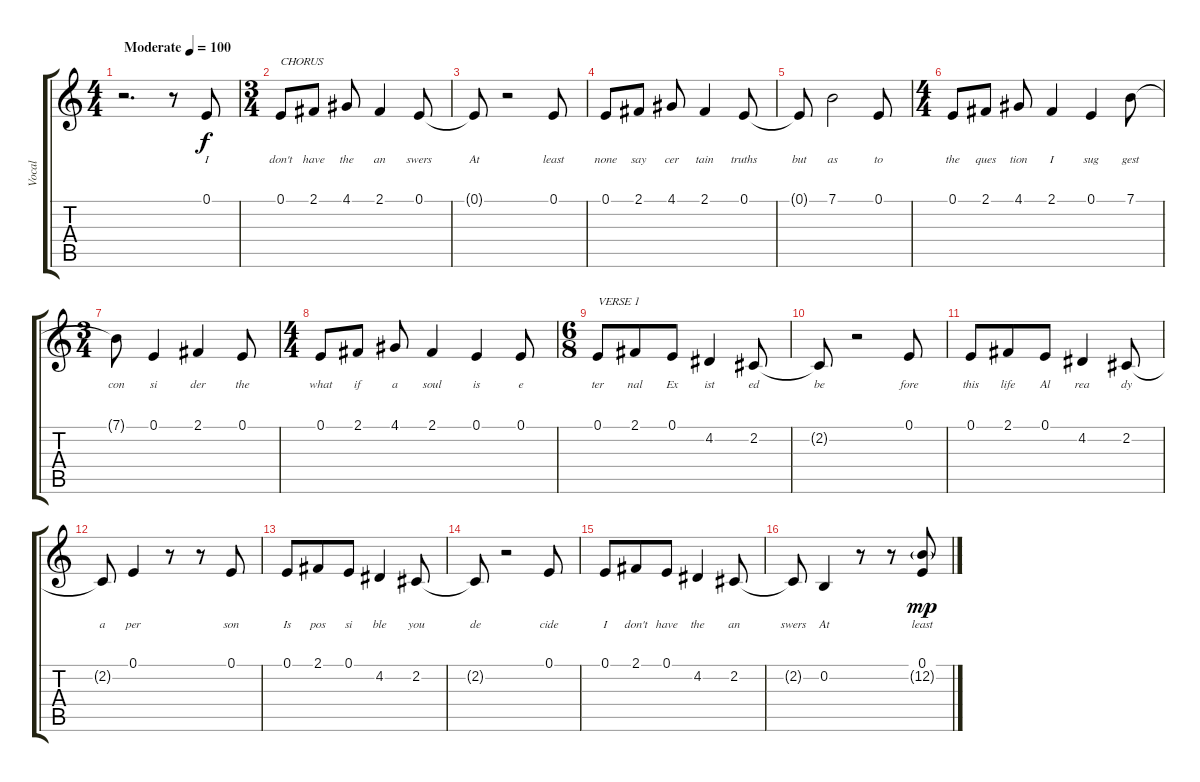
\track ("Vocal" "Vocal") {instrument acousticgrandpiano}
\staff {score tabs}
\tuning (E4 B3 G3 D3 A2 E2) {hide}
\ts (4 4)
\tempo (100 "Moderate")
\clef g2
\ks c
r.2{d dy f instrument acousticgrandpiano} r.8 0.1.8{lyrics (0 "I") lyrics (1 "") lyrics (2 "") lyrics (3 "") lyrics (4 "")} |
\ts (3 4)
0.1.8{txt "CHORUS" lyrics (0 "don't") lyrics (1 "") lyrics (2 "") lyrics (3 "") lyrics (4 "")} 2.1.8{lyrics (0 "have") lyrics (1 "") lyrics (2 "") lyrics (3 "") lyrics (4 "")} 4.1.8{lyrics (0 "the") lyrics (1 "") lyrics (2 "") lyrics (3 "") lyrics (4 "")} 2.1.4{lyrics (0 "an") lyrics (1 "") lyrics (2 "") lyrics (3 "") lyrics (4 "")} 0.1.8{lyrics (0 "swers") lyrics (1 "") lyrics (2 "") lyrics (3 "") lyrics (4 "")} |
0.1{t}.8{lyrics (0 "At") lyrics (1 "") lyrics (2 "") lyrics (3 "") lyrics (4 "")} r.2 0.1.8{lyrics (0 "least") lyrics (1 "") lyrics (2 "") lyrics (3 "") lyrics (4 "")} |
0.1.8{lyrics (0 "none") lyrics (1 "") lyrics (2 "") lyrics (3 "") lyrics (4 "")} 2.1.8{lyrics (0 "say") lyrics (1 "") lyrics (2 "") lyrics (3 "") lyrics (4 "")} 4.1.8{lyrics (0 "cer") lyrics (1 "") lyrics (2 "") lyrics (3 "") lyrics (4 "")} 2.1.4{lyrics (0 "tain") lyrics (1 "") lyrics (2 "") lyrics (3 "") lyrics (4 "")} 0.1.8{lyrics (0 "truths") lyrics (1 "") lyrics (2 "") lyrics (3 "") lyrics (4 "")} |
0.1{t}.8{lyrics (0 "but") lyrics (1 "") lyrics (2 "") lyrics (3 "") lyrics (4 "")} 7.1.2{lyrics (0 "as") lyrics (1 "") lyrics (2 "") lyrics (3 "") lyrics (4 "")} 0.1.8{lyrics (0 "to") lyrics (1 "") lyrics (2 "") lyrics (3 "") lyrics (4 "")} |
\ts (4 4)
0.1.8{lyrics (0 "the") lyrics (1 "") lyrics (2 "") lyrics (3 "") lyrics (4 "")} 2.1.8{lyrics (0 "ques") lyrics (1 "") lyrics (2 "") lyrics (3 "") lyrics (4 "")} 4.1.8{lyrics (0 "tion") lyrics (1 "") lyrics (2 "") lyrics (3 "") lyrics (4 "")} 2.1.4{lyrics (0 "I") lyrics (1 "") lyrics (2 "") lyrics (3 "") lyrics (4 "")} 0.1.4{lyrics (0 "sug") lyrics (1 "") lyrics (2 "") lyrics (3 "") lyrics (4 "")} 7.1.8{lyrics (0 "gest") lyrics (1 "") lyrics (2 "") lyrics (3 "") lyrics (4 "")} |
\ts (3 4)
7.1{t}.8{lyrics (0 "con") lyrics (1 "") lyrics (2 "") lyrics (3 "") lyrics (4 "")} 0.1.4{lyrics (0 "si") lyrics (1 "") lyrics (2 "") lyrics (3 "") lyrics (4 "")} 2.1.4{lyrics (0 "der") lyrics (1 "") lyrics (2 "") lyrics (3 "") lyrics (4 "")} 0.1.8{lyrics (0 "the") lyrics (1 "") lyrics (2 "") lyrics (3 "") lyrics (4 "")} |
\ts (4 4)
0.1.8{lyrics (0 "what") lyrics (1 "") lyrics (2 "") lyrics (3 "") lyrics (4 "")} 2.1.8{lyrics (0 "if") lyrics (1 "") lyrics (2 "") lyrics (3 "") lyrics (4 "")} 4.1.8{lyrics (0 "a") lyrics (1 "") lyrics (2 "") lyrics (3 "") lyrics (4 "")} 2.1.4{lyrics (0 "soul") lyrics (1 "") lyrics (2 "") lyrics (3 "") lyrics (4 "")} 0.1.4{lyrics (0 "is") lyrics (1 "") lyrics (2 "") lyrics (3 "") lyrics (4 "")} 0.1.8{lyrics (0 "e") lyrics (1 "") lyrics (2 "") lyrics (3 "") lyrics (4 "")} |
\ts (6 8)
0.1.8{txt "VERSE 1" lyrics (0 "ter") lyrics (1 "") lyrics (2 "") lyrics (3 "") lyrics (4 "")} 2.1.8{lyrics (0 "nal") lyrics (1 "") lyrics (2 "") lyrics (3 "") lyrics (4 "")} 0.1.8{lyrics (0 "Ex") lyrics (1 "") lyrics (2 "") lyrics (3 "") lyrics (4 "")} 4.2.4{lyrics (0 "ist") lyrics (1 "") lyrics (2 "") lyrics (3 "") lyrics (4 "")} 2.2.8{lyrics (0 "ed") lyrics (1 "") lyrics (2 "") lyrics (3 "") lyrics (4 "")} |
2.2{t}.8{lyrics (0 "be") lyrics (1 "") lyrics (2 "") lyrics (3 "") lyrics (4 "")} r.2 0.1.8{lyrics (0 "fore") lyrics (1 "") lyrics (2 "") lyrics (3 "") lyrics (4 "")} |
0.1.8{lyrics (0 "this") lyrics (1 "") lyrics (2 "") lyrics (3 "") lyrics (4 "")} 2.1.8{lyrics (0 "life") lyrics (1 "") lyrics (2 "") lyrics (3 "") lyrics (4 "")} 0.1.8{lyrics (0 "Al") lyrics (1 "") lyrics (2 "") lyrics (3 "") lyrics (4 "")} 4.2.4{lyrics (0 "rea") lyrics (1 "") lyrics (2 "") lyrics (3 "") lyrics (4 "")} 2.2.8{lyrics (0 "dy") lyrics (1 "") lyrics (2 "") lyrics (3 "") lyrics (4 "")} |
2.2{t}.8{lyrics (0 "a") lyrics (1 "") lyrics (2 "") lyrics (3 "") lyrics (4 "")} 0.1.4{lyrics (0 "per") lyrics (1 "") lyrics (2 "") lyrics (3 "") lyrics (4 "")} r.8 r.8 0.1.8{lyrics (0 "son") lyrics (1 "") lyrics (2 "") lyrics (3 "") lyrics (4 "")} |
0.1.8{lyrics (0 "Is") lyrics (1 "") lyrics (2 "") lyrics (3 "") lyrics (4 "")} 2.1.8{lyrics (0 "pos") lyrics (1 "") lyrics (2 "") lyrics (3 "") lyrics (4 "")} 0.1.8{lyrics (0 "si") lyrics (1 "") lyrics (2 "") lyrics (3 "") lyrics (4 "")} 4.2.4{lyrics (0 "ble") lyrics (1 "") lyrics (2 "") lyrics (3 "") lyrics (4 "")} 2.2.8{lyrics (0 "you") lyrics (1 "") lyrics (2 "") lyrics (3 "") lyrics (4 "")} |
2.2{t}.8{lyrics (0 "de") lyrics (1 "") lyrics (2 "") lyrics (3 "") lyrics (4 "")} r.2 0.1.8{lyrics (0 "cide") lyrics (1 "") lyrics (2 "") lyrics (3 "") lyrics (4 "")} |
0.1.8{lyrics (0 "I") lyrics (1 "") lyrics (2 "") lyrics (3 "") lyrics (4 "")} 2.1.8{lyrics (0 "don't") lyrics (1 "") lyrics (2 "") lyrics (3 "") lyrics (4 "")} 0.1.8{lyrics (0 "have") lyrics (1 "") lyrics (2 "") lyrics (3 "") lyrics (4 "")} 4.2.4{lyrics (0 "the") lyrics (1 "") lyrics (2 "") lyrics (3 "") lyrics (4 "")} 2.2.8{lyrics (0 "an") lyrics (1 "") lyrics (2 "") lyrics (3 "") lyrics (4 "")} |
2.2{t}.8{lyrics (0 "swers") lyrics (1 "") lyrics (2 "") lyrics (3 "") lyrics (4 "")} 0.2.4{lyrics (0 "At") lyrics (1 "") lyrics (2 "") lyrics (3 "") lyrics (4 "")} r.8 r.8 (0.1 12.2{g}).8{lyrics (0 "least") lyrics (1 "") lyrics (2 "") lyrics (3 "") lyrics (4 "") dy mp}
